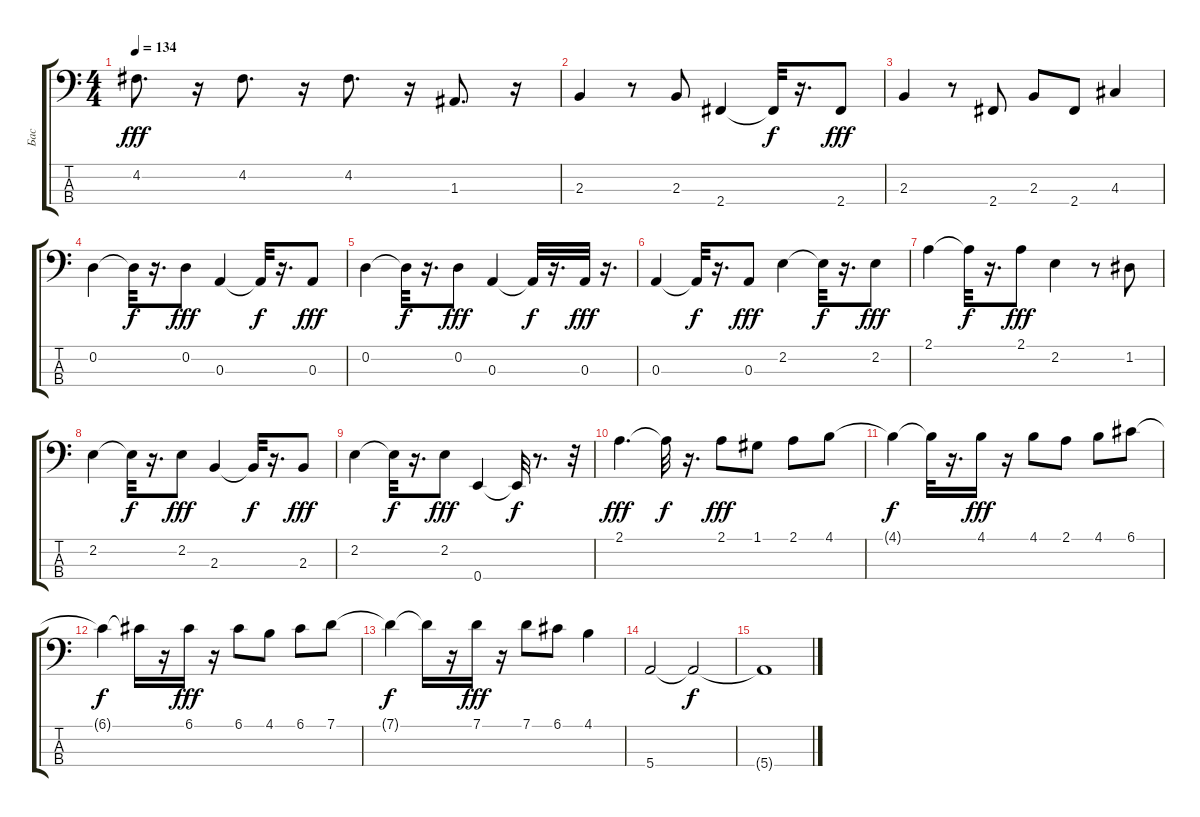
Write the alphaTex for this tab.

\track ("Бас" "Бас") {instrument synthbass2}
\staff {score tabs}
\tuning (G2 D2 A1 E1) {hide}
\ts (4 4)
\tempo 134
\clef f4
\ks c
4.2.8{d dy fff} r.16 4.2.8{d} r.16 4.2.8{d} r.16 1.3.8{d} r.16 |
2.3.4 r.8 2.3.8 2.4.4 2.4{t}.32{dy f} r.16{d} 2.4.8{dy fff} |
2.3.4 r.8 2.4.8 2.3.8 2.4.8 4.3.4 |
0.2.4 0.2{t}.32{dy f} r.16{d} 0.2.8{dy fff} 0.3.4 0.3{t}.32{dy f} r.16{d} 0.3.8{dy fff} |
0.2.4 0.2{t}.32{dy f} r.16{d} 0.2.8{dy fff} 0.3.4 0.3{t}.32{dy f} r.16{d} 0.3.32{dy fff} r.16{d} |
0.3.4 0.3{t}.32{dy f} r.16{d} 0.3.8{dy fff} 2.2.4 2.2{t}.32{dy f} r.16{d} 2.2.8{dy fff} |
2.1.4 2.1{t}.32{dy f} r.16{d} 2.1.8{dy fff} 2.2.4 r.8 1.2.8 |
2.2.4 2.2{t}.32{dy f} r.16{d} 2.2.8{dy fff} 2.3.4 2.3{t}.32{dy f} r.16{d} 2.3.8{dy fff} |
2.2.4 2.2{t}.32{dy f} r.16{d} 2.2.8{dy fff} 0.4.4 0.4{t}.32{dy f} r.8{d} r.32 |
2.1.4{d dy fff} 2.1{t}.32{dy f} r.16{d} 2.1.8{dy fff} 1.1.8 2.1.8 4.1.8 |
4.1{t}.4{dy f} 4.1{t}.32 r.16{d} 4.1.16{dy fff} r.16 4.1.8 2.1.8 4.1.8 6.1.8 |
6.1{t}.4{dy f} 6.1{t}.16 r.16 6.1.16{dy fff} r.16 6.1.8 4.1.8 6.1.8 7.1.8 |
7.1{t}.4{dy f} 7.1{t}.16 r.16 7.1.16{dy fff} r.16 7.1.8 6.1.8 4.1.4 |
5.4.2 5.4{t}.2{dy f} |
5.4{t}.1
